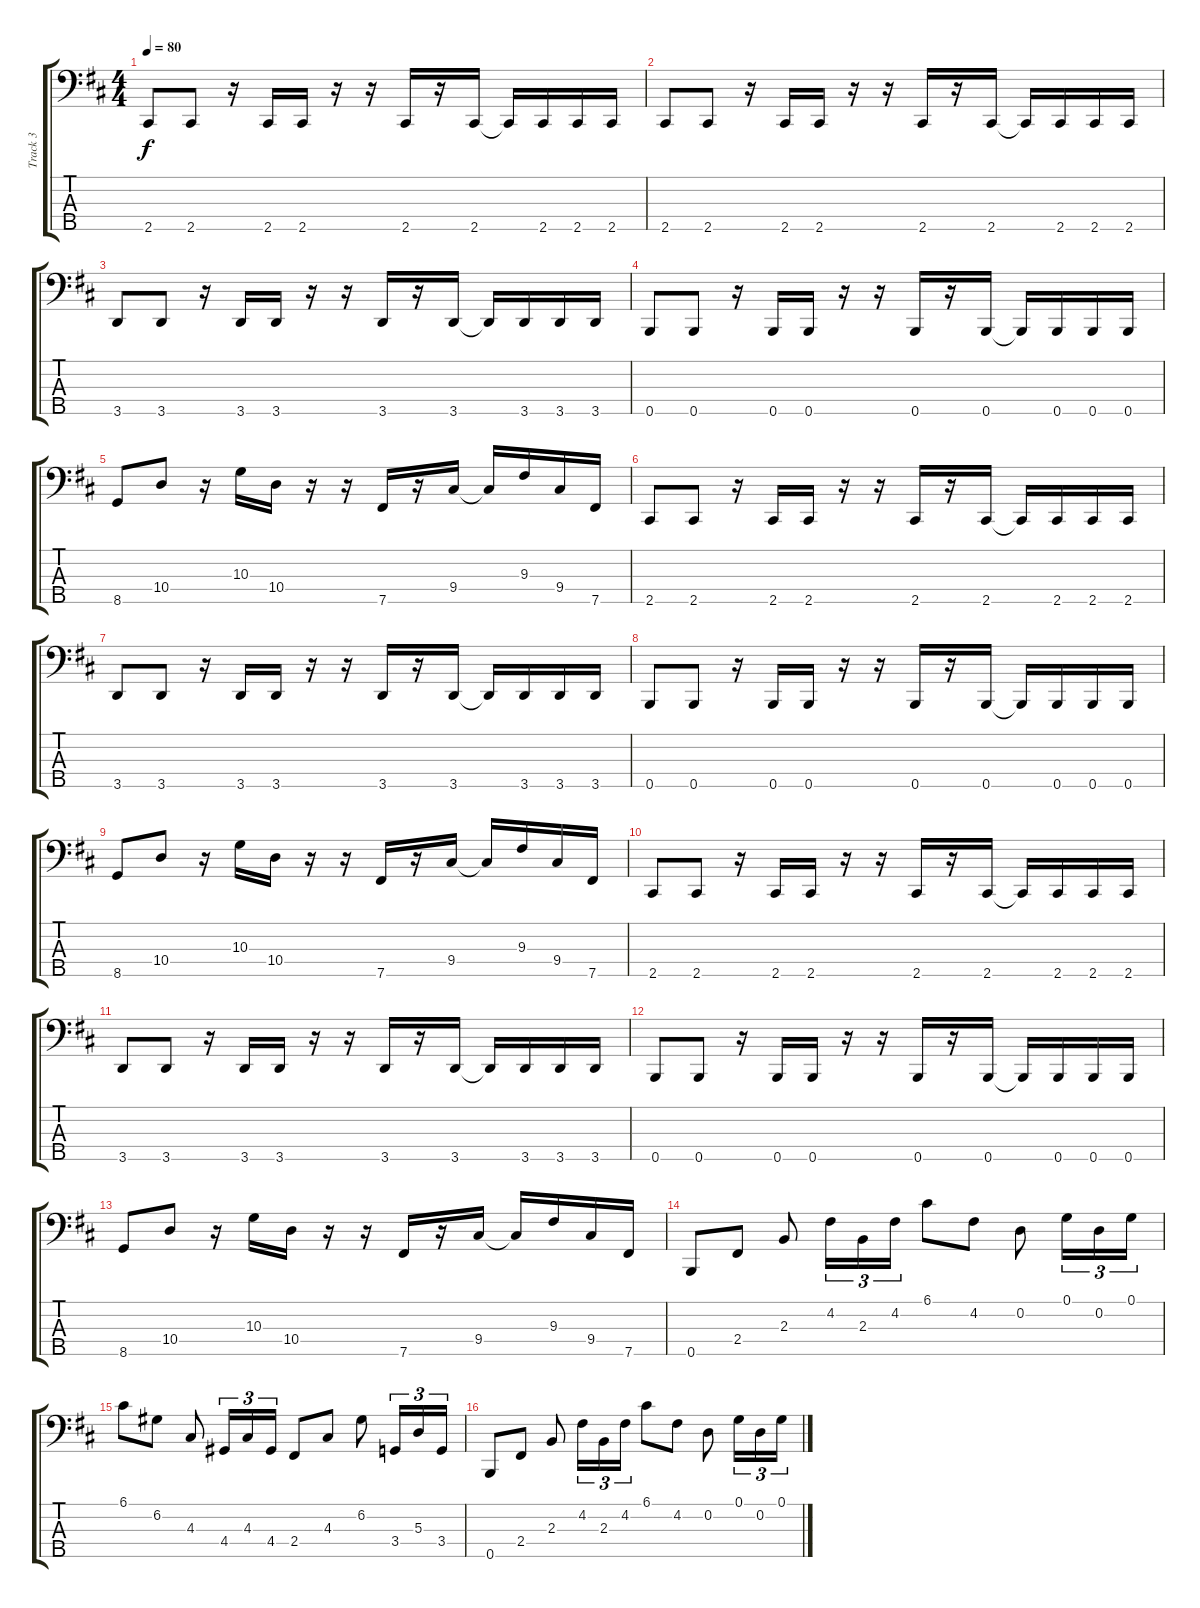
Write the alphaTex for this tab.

\track ("Track 3" "Track 3") {instrument electricbassfinger}
\staff {score tabs}
\tuning (G2 D2 A1 E1 B0) {hide}
\ts (4 4)
\tempo 80
\clef f4
\ks bminor
2.5.8{dy f} 2.5.8 r.16 2.5.16 2.5.16 r.16 r.16 2.5.16 r.16 2.5.16 2.5{t}.16 2.5.16 2.5.16 2.5.16 |
2.5.8 2.5.8 r.16 2.5.16 2.5.16 r.16 r.16 2.5.16 r.16 2.5.16 2.5{t}.16 2.5.16 2.5.16 2.5.16 |
3.5.8 3.5.8 r.16 3.5.16 3.5.16 r.16 r.16 3.5.16 r.16 3.5.16 3.5{t}.16 3.5.16 3.5.16 3.5.16 |
0.5.8 0.5.8 r.16 0.5.16 0.5.16 r.16 r.16 0.5.16 r.16 0.5.16 0.5{t}.16 0.5.16 0.5.16 0.5.16 |
8.5.8 10.4.8 r.16 10.3.16 10.4.16 r.16 r.16 7.5.16 r.16 9.4.16 9.4{t}.16 9.3.16 9.4.16 7.5.16 |
2.5.8 2.5.8 r.16 2.5.16 2.5.16 r.16 r.16 2.5.16 r.16 2.5.16 2.5{t}.16 2.5.16 2.5.16 2.5.16 |
3.5.8 3.5.8 r.16 3.5.16 3.5.16 r.16 r.16 3.5.16 r.16 3.5.16 3.5{t}.16 3.5.16 3.5.16 3.5.16 |
0.5.8 0.5.8 r.16 0.5.16 0.5.16 r.16 r.16 0.5.16 r.16 0.5.16 0.5{t}.16 0.5.16 0.5.16 0.5.16 |
8.5.8 10.4.8 r.16 10.3.16 10.4.16 r.16 r.16 7.5.16 r.16 9.4.16 9.4{t}.16 9.3.16 9.4.16 7.5.16 |
2.5.8 2.5.8 r.16 2.5.16 2.5.16 r.16 r.16 2.5.16 r.16 2.5.16 2.5{t}.16 2.5.16 2.5.16 2.5.16 |
3.5.8 3.5.8 r.16 3.5.16 3.5.16 r.16 r.16 3.5.16 r.16 3.5.16 3.5{t}.16 3.5.16 3.5.16 3.5.16 |
0.5.8 0.5.8 r.16 0.5.16 0.5.16 r.16 r.16 0.5.16 r.16 0.5.16 0.5{t}.16 0.5.16 0.5.16 0.5.16 |
8.5.8 10.4.8 r.16 10.3.16 10.4.16 r.16 r.16 7.5.16 r.16 9.4.16 9.4{t}.16 9.3.16 9.4.16 7.5.16 |
0.5.8 2.4.8 2.3.8 4.2.16{tu (3 2)} 2.3.16{tu (3 2)} 4.2.16{tu (3 2)} 6.1.8 4.2.8 0.2.8 0.1.16{tu (3 2)} 0.2.16{tu (3 2)} 0.1.16{tu (3 2)} |
6.1.8 6.2.8 4.3.8 4.4.16{tu (3 2)} 4.3.16{tu (3 2)} 4.4.16{tu (3 2)} 2.4.8 4.3.8 6.2.8 3.4.16{tu (3 2)} 5.3.16{tu (3 2)} 3.4.16{tu (3 2)} |
0.5.8 2.4.8 2.3.8 4.2.16{tu (3 2)} 2.3.16{tu (3 2)} 4.2.16{tu (3 2)} 6.1.8 4.2.8 0.2.8 0.1.16{tu (3 2)} 0.2.16{tu (3 2)} 0.1.16{tu (3 2)}
